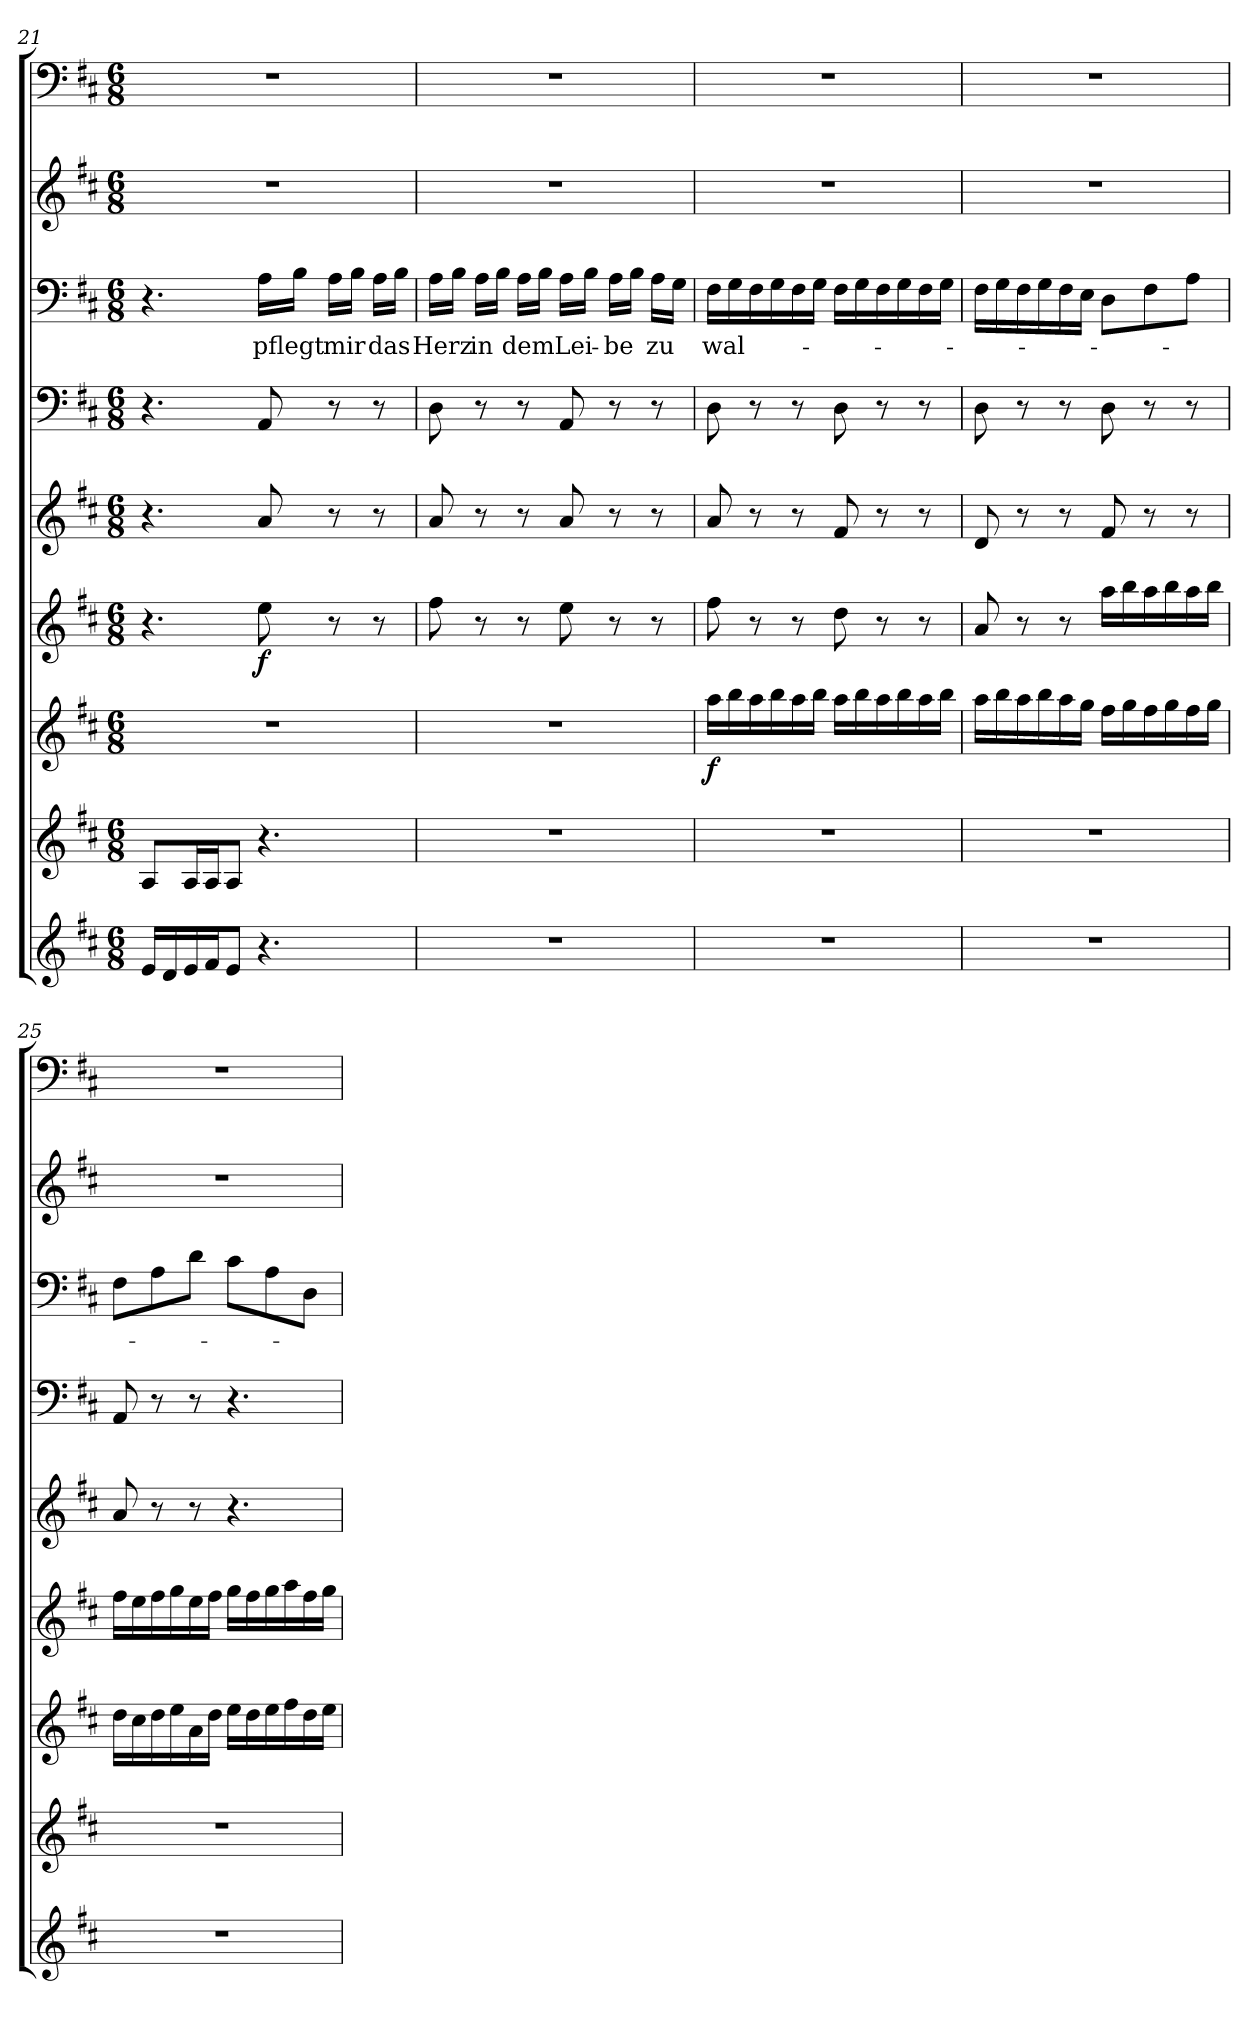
**kern	**kern	**kern	**dynam	**kern	**dynam	**kern	**kern	**kern	**text	**kern	**kern
*part9	*part8	*part7	*part7	*part6	*part6	*part5	*part4	*part3	*part3	*part2	*part1
*staff9	*staff8	*staff7	*staff7	*staff6	*staff6	*staff5	*staff4	*staff3	*staff3	*staff2	*staff1
*clefG2	*clefG2	*clefG2	*	*clefG2	*	*clefG2	*clefF4	*clefF4	*	*clefG2	*clefF4
*k[f#c#]	*k[f#c#]	*k[f#c#]	*	*k[f#c#]	*	*k[f#c#]	*k[f#c#]	*k[f#c#]	*	*k[f#c#]	*k[f#c#]
*D:	*D:	*D:	*	*D:	*	*D:	*D:	*D:	*	*D:	*D:
*M6/8	*M6/8	*M6/8	*	*M6/8	*	*M6/8	*M6/8	*M6/8	*	*M6/8	*M6/8
=21	=21	=21	=21	=21	=21	=21	=21	=21	=21	=21	=21
16e/LL	8A/L	2.r	.	4.r	.	4.r	4.r	4.r	.	2.r	2.r
16d/	.	.	.	.	.	.	.	.	.	.	.
16e/	16A/L	.	.	.	.	.	.	.	.	.	.
16f#/J	16A/J	.	.	.	.	.	.	.	.	.	.
8e/J	8A/J	.	.	.	.	.	.	.	.	.	.
4.r	4.r	.	.	8ee\	f	8a/	8AA/	16A\LL	pflegt	.	.
.	.	.	.	.	.	.	.	16B\JJ	.	.	.
.	.	.	.	8r	.	8r	8r	16A\LL	mir	.	.
.	.	.	.	.	.	.	.	16B\JJ	.	.	.
.	.	.	.	8r	.	8r	8r	16A\LL	das	.	.
.	.	.	.	.	.	.	.	16B\JJ	.	.	.
=22	=22	=22	=22	=22	=22	=22	=22	=22	=22	=22	=22
2.r	2.r	2.r	.	8ff#\	.	8a/	8D\	16A\LL	Herz	2.r	2.r
.	.	.	.	.	.	.	.	16B\JJ	.	.	.
.	.	.	.	8r	.	8r	8r	16A\LL	in	.	.
.	.	.	.	.	.	.	.	16B\JJ	.	.	.
.	.	.	.	8r	.	8r	8r	16A\LL	dem	.	.
.	.	.	.	.	.	.	.	16B\JJ	.	.	.
.	.	.	.	8ee\	.	8a/	8AA/	16A\LL	Lei-	.	.
.	.	.	.	.	.	.	.	16B\JJ	.	.	.
.	.	.	.	8r	.	8r	8r	16A\LL	-be	.	.
.	.	.	.	.	.	.	.	16B\JJ	.	.	.
.	.	.	.	8r	.	8r	8r	16A\LL	zu	.	.
.	.	.	.	.	.	.	.	16G\JJ	.	.	.
=23	=23	=23	=23	=23	=23	=23	=23	=23	=23	=23	=23
2.r	2.r	16aa\LL	f	8ff#\	.	8a/	8D\	16F#\LL	wal-	2.r	2.r
.	.	16bb\	.	.	.	.	.	16G\	.	.	.
.	.	16aa\	.	8r	.	8r	8r	16F#\	.	.	.
.	.	16bb\	.	.	.	.	.	16G\	.	.	.
.	.	16aa\	.	8r	.	8r	8r	16F#\	.	.	.
.	.	16bb\JJ	.	.	.	.	.	16G\JJ	.	.	.
.	.	16aa\LL	.	8dd\	.	8f#/	8D\	16F#\LL	.	.	.
.	.	16bb\	.	.	.	.	.	16G\	.	.	.
.	.	16aa\	.	8r	.	8r	8r	16F#\	.	.	.
.	.	16bb\	.	.	.	.	.	16G\	.	.	.
.	.	16aa\	.	8r	.	8r	8r	16F#\	.	.	.
.	.	16bb\JJ	.	.	.	.	.	16G\JJ	.	.	.
=24	=24	=24	=24	=24	=24	=24	=24	=24	=24	=24	=24
2.r	2.r	16aa\LL	.	8a/	.	8d/	8D\	16F#\LL	.	2.r	2.r
.	.	16bb\	.	.	.	.	.	16G\	.	.	.
.	.	16aa\	.	8r	.	8r	8r	16F#\	.	.	.
.	.	16bb\	.	.	.	.	.	16G\	.	.	.
.	.	16aa\	.	8r	.	8r	8r	16F#\	.	.	.
.	.	16gg\JJ	.	.	.	.	.	16E\JJ	.	.	.
.	.	16ff#\LL	.	16aa\LL	.	8f#/	8D\	8D\L	.	.	.
.	.	16gg\	.	16bb\	.	.	.	.	.	.	.
.	.	16ff#\	.	16aa\	.	8r	8r	8F#\	.	.	.
.	.	16gg\	.	16bb\	.	.	.	.	.	.	.
.	.	16ff#\	.	16aa\	.	8r	8r	8A\J	.	.	.
.	.	16gg\JJ	.	16bb\JJ	.	.	.	.	.	.	.
=25	=25	=25	=25	=25	=25	=25	=25	=25	=25	=25	=25
2.r	2.r	16dd\LL	.	16ff#\LL	.	8a/	8AA/	8F#\L	.	2.r	2.r
.	.	16cc#\	.	16ee\	.	.	.	.	.	.	.
.	.	16dd\	.	16ff#\	.	8r	8r	8A\	.	.	.
.	.	16ee\	.	16gg\	.	.	.	.	.	.	.
.	.	16a\	.	16ee\	.	8r	8r	8d\J	.	.	.
.	.	16dd\JJ	.	16ff#\JJ	.	.	.	.	.	.	.
.	.	16ee\LL	.	16gg\LL	.	4.r	4.r	8c#\L	.	.	.
.	.	16dd\	.	16ff#\	.	.	.	.	.	.	.
.	.	16ee\	.	16gg\	.	.	.	8A\	.	.	.
.	.	16ff#\	.	16aa\	.	.	.	.	.	.	.
.	.	16dd\	.	16ff#\	.	.	.	8D\J	.	.	.
.	.	16ee\JJ	.	16gg\JJ	.	.	.	.	.	.	.
=	=	=	=	=	=	=	=	=	=	=	=
*-	*-	*-	*-	*-	*-	*-	*-	*-	*-	*-	*-
